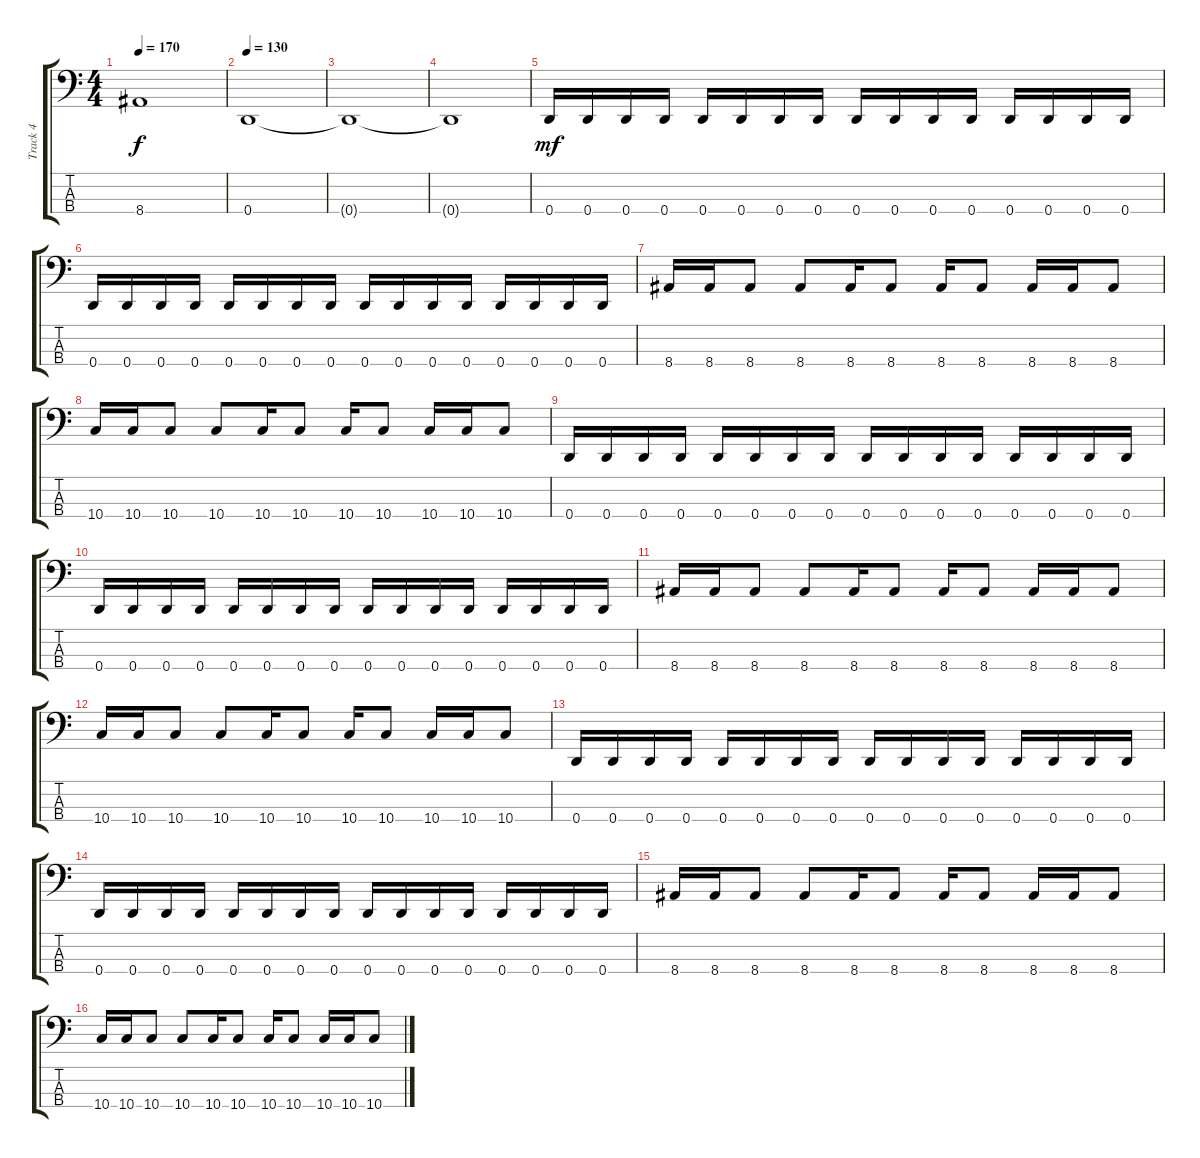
\track ("Track 4" "Track 4") {instrument electricbasspick}
\staff {score tabs}
\tuning (G2 D2 A1 D1) {hide}
\ts (4 4)
\tempo 170
\clef f4
\ks c
8.4{t}.1{dy f} |
\tempo 130
0.4.1 |
0.4{t}.1 |
0.4{t}.1 |
0.4.16{dy mf} 0.4.16 0.4.16 0.4.16 0.4.16 0.4.16 0.4.16 0.4.16 0.4.16 0.4.16 0.4.16 0.4.16 0.4.16 0.4.16 0.4.16 0.4.16 |
0.4.16 0.4.16 0.4.16 0.4.16 0.4.16 0.4.16 0.4.16 0.4.16 0.4.16 0.4.16 0.4.16 0.4.16 0.4.16 0.4.16 0.4.16 0.4.16 |
8.4.16 8.4.16 8.4.8 8.4.8 8.4.16 8.4.8 8.4.16 8.4.8 8.4.16 8.4.16 8.4.8 |
10.4.16 10.4.16 10.4.8 10.4.8 10.4.16 10.4.8 10.4.16 10.4.8 10.4.16 10.4.16 10.4.8 |
0.4.16 0.4.16 0.4.16 0.4.16 0.4.16 0.4.16 0.4.16 0.4.16 0.4.16 0.4.16 0.4.16 0.4.16 0.4.16 0.4.16 0.4.16 0.4.16 |
0.4.16 0.4.16 0.4.16 0.4.16 0.4.16 0.4.16 0.4.16 0.4.16 0.4.16 0.4.16 0.4.16 0.4.16 0.4.16 0.4.16 0.4.16 0.4.16 |
8.4.16 8.4.16 8.4.8 8.4.8 8.4.16 8.4.8 8.4.16 8.4.8 8.4.16 8.4.16 8.4.8 |
10.4.16 10.4.16 10.4.8 10.4.8 10.4.16 10.4.8 10.4.16 10.4.8 10.4.16 10.4.16 10.4.8 |
0.4.16 0.4.16 0.4.16 0.4.16 0.4.16 0.4.16 0.4.16 0.4.16 0.4.16 0.4.16 0.4.16 0.4.16 0.4.16 0.4.16 0.4.16 0.4.16 |
0.4.16 0.4.16 0.4.16 0.4.16 0.4.16 0.4.16 0.4.16 0.4.16 0.4.16 0.4.16 0.4.16 0.4.16 0.4.16 0.4.16 0.4.16 0.4.16 |
8.4.16 8.4.16 8.4.8 8.4.8 8.4.16 8.4.8 8.4.16 8.4.8 8.4.16 8.4.16 8.4.8 |
10.4.16 10.4.16 10.4.8 10.4.8 10.4.16 10.4.8 10.4.16 10.4.8 10.4.16 10.4.16 10.4.8
